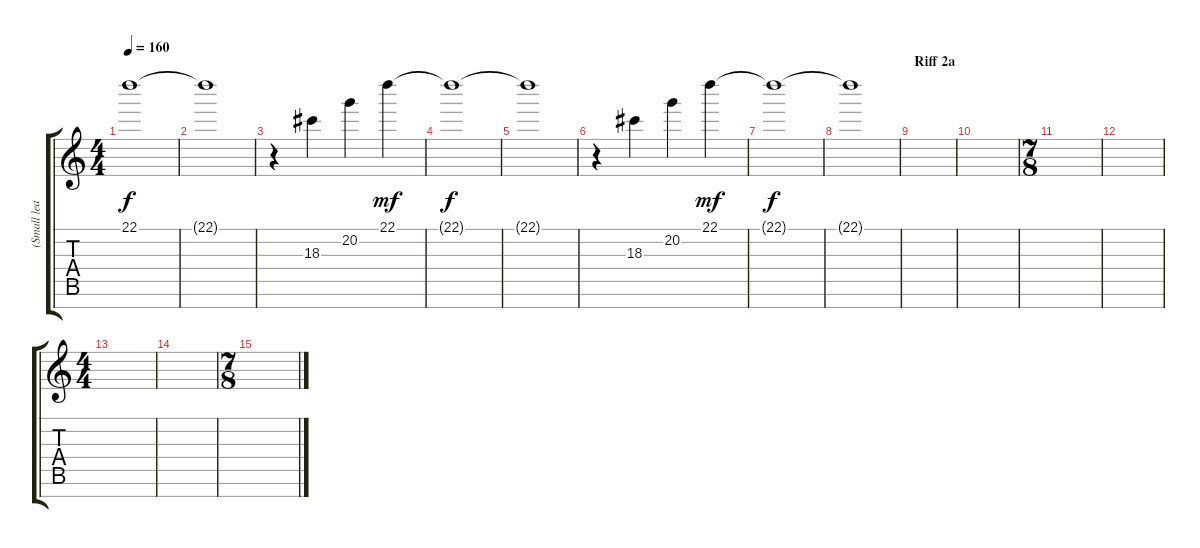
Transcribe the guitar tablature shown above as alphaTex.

\track ("(Small lead additions)" "(Small lea") {instrument distortionguitar}
\staff {score tabs}
\tuning (E4 B3 G3 D3 A2 E2 B1) {hide}
\ts (4 4)
\tempo 160
\clef g2
\ks c
22.1{t}.1{dy f} |
22.1{t}.1 |
r.4 18.3.4 20.2.4 22.1.4{dy mf} |
22.1{t}.1{dy f} |
22.1{t}.1 |
r.4 18.3.4 20.2.4 22.1.4{dy mf} |
22.1{t}.1{dy f} |
22.1{t}.1 |
\section ("" "Riff 2a")
|
|
\ts (7 8)
|
|
\ts (4 4)
|
|
\ts (7 8)
